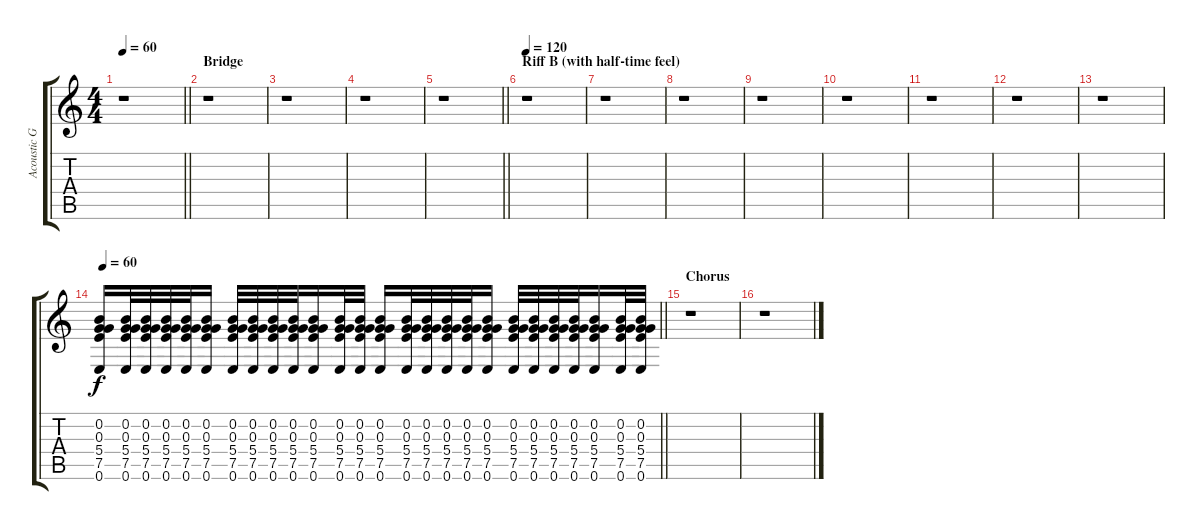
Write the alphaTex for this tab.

\track ("Acoustic Guitar" "Acoustic G") {instrument acousticguitarsteel}
\staff {score tabs}
\tuning (E4 B3 G3 D3 A2 E2) {hide}
\ts (4 4)
\tempo 60
\clef g2
\barLineRight lightlight
\ks c
r.1{dy f} |
\section ("" "Bridge")
r.1 |
r.1 |
r.1 |
\barLineRight lightlight
r.1 |
\section ("" "Riff B (with half-time feel)")
\tempo 120
r.1 |
r.1 |
r.1 |
r.1 |
r.1 |
r.1 |
r.1 |
r.1 |
\tempo 60
\barLineRight lightlight
(0.2 0.3 5.4 7.5 0.6).16 (0.2 0.3 5.4 7.5 0.6).32 (0.2 0.3 5.4 7.5 0.6).32 (0.2 0.3 5.4 7.5 0.6).32 (0.2 0.3 5.4 7.5 0.6).32 (0.2 0.3 5.4 7.5 0.6).16 (0.2 0.3 5.4 7.5 0.6).32 (0.2 0.3 5.4 7.5 0.6).32 (0.2 0.3 5.4 7.5 0.6).32 (0.2 0.3 5.4 7.5 0.6).32 (0.2 0.3 5.4 7.5 0.6).16 (0.2 0.3 5.4 7.5 0.6).32 (0.2 0.3 5.4 7.5 0.6).32 (0.2 0.3 5.4 7.5 0.6).16 (0.2 0.3 5.4 7.5 0.6).32 (0.2 0.3 5.4 7.5 0.6).32 (0.2 0.3 5.4 7.5 0.6).32 (0.2 0.3 5.4 7.5 0.6).32 (0.2 0.3 5.4 7.5 0.6).16 (0.2 0.3 5.4 7.5 0.6).32 (0.2 0.3 5.4 7.5 0.6).32 (0.2 0.3 5.4 7.5 0.6).32 (0.2 0.3 5.4 7.5 0.6).32 (0.2 0.3 5.4 7.5 0.6).16 (0.2 0.3 5.4 7.5 0.6).32 (0.2 0.3 5.4 7.5 0.6).32 |
\section ("" "Chorus")
r.1 |
r.1
